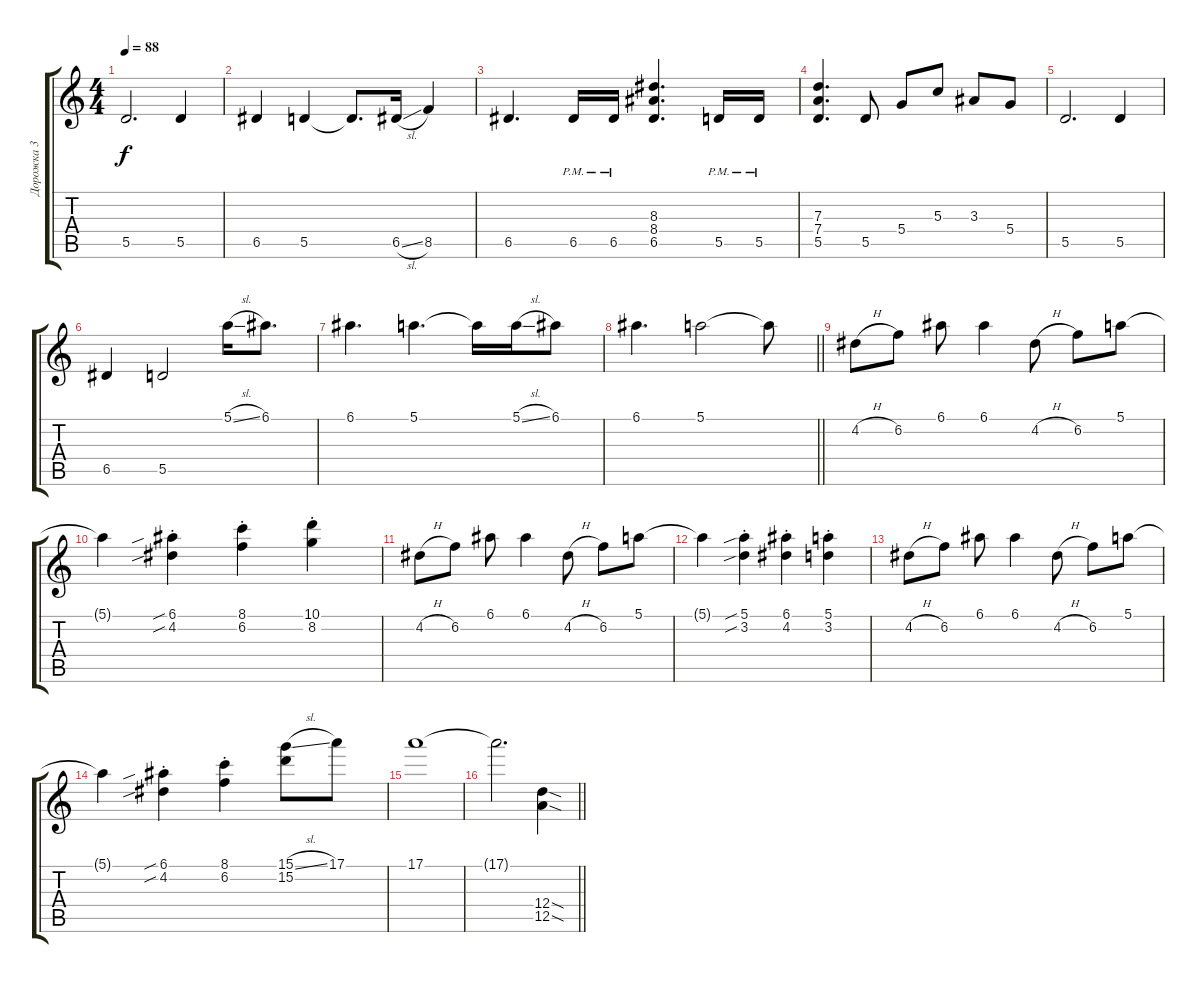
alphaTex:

\track ("Дорожка 3" "Дорожка 3") {instrument overdrivenguitar}
\staff {score tabs}
\tuning (E4 B3 G3 D3 A2 E2) {hide}
\ts (4 4)
\tempo 88
\clef g2
\ks c
5.5.2{d dy f} 5.5.4 |
6.5.4 5.5.4 5.5{t}.8{d} 6.5{sl}.16 8.5.4 |
6.5.4{d} 6.5{pm}.16 6.5{pm}.16 (8.3 8.4 6.5).4{d} 5.5{pm}.16 5.5{pm}.16 |
(7.3 7.4 5.5).4{d} 5.5.8 5.4.8 5.3.8 3.3.8 5.4.8 |
5.5.2{d} 5.5.4 |
6.5.4 5.5.2 5.1{sl}.16 6.1.8{d} |
6.1.4{d} 5.1.4{d} 5.1{t}.16 5.1{sl}.16 6.1.8 |
\barLineRight lightlight
6.1.4{d} 5.1.2 5.1{t}.8 |
4.2{h}.8 6.2.8 6.1.8 6.1.4 4.2{h}.8 6.2.8 5.1.8 |
5.1{t}.4 (6.1{sib st} 4.2{sib st}).4 (8.1{st} 6.2{st}).4 (10.1{st} 8.2{st}).4 |
4.2{h}.8 6.2.8 6.1.8 6.1.4 4.2{h}.8 6.2.8 5.1.8 |
5.1{t}.4 (5.1{sib st} 3.2{sib st}).4 (6.1{st} 4.2{st}).4 (5.1{st} 3.2{st}).4 |
4.2{h}.8 6.2.8 6.1.8 6.1.4 4.2{h}.8 6.2.8 5.1.8 |
5.1{t}.4 (6.1{sib st} 4.2{sib st}).4 (8.1{st} 6.2{st}).4 (15.1{sl} 15.2).8 17.1.8 |
17.1.1 |
\barLineRight lightlight
17.1{t}.2{d} (12.4{sod} 12.5{sod}).4
